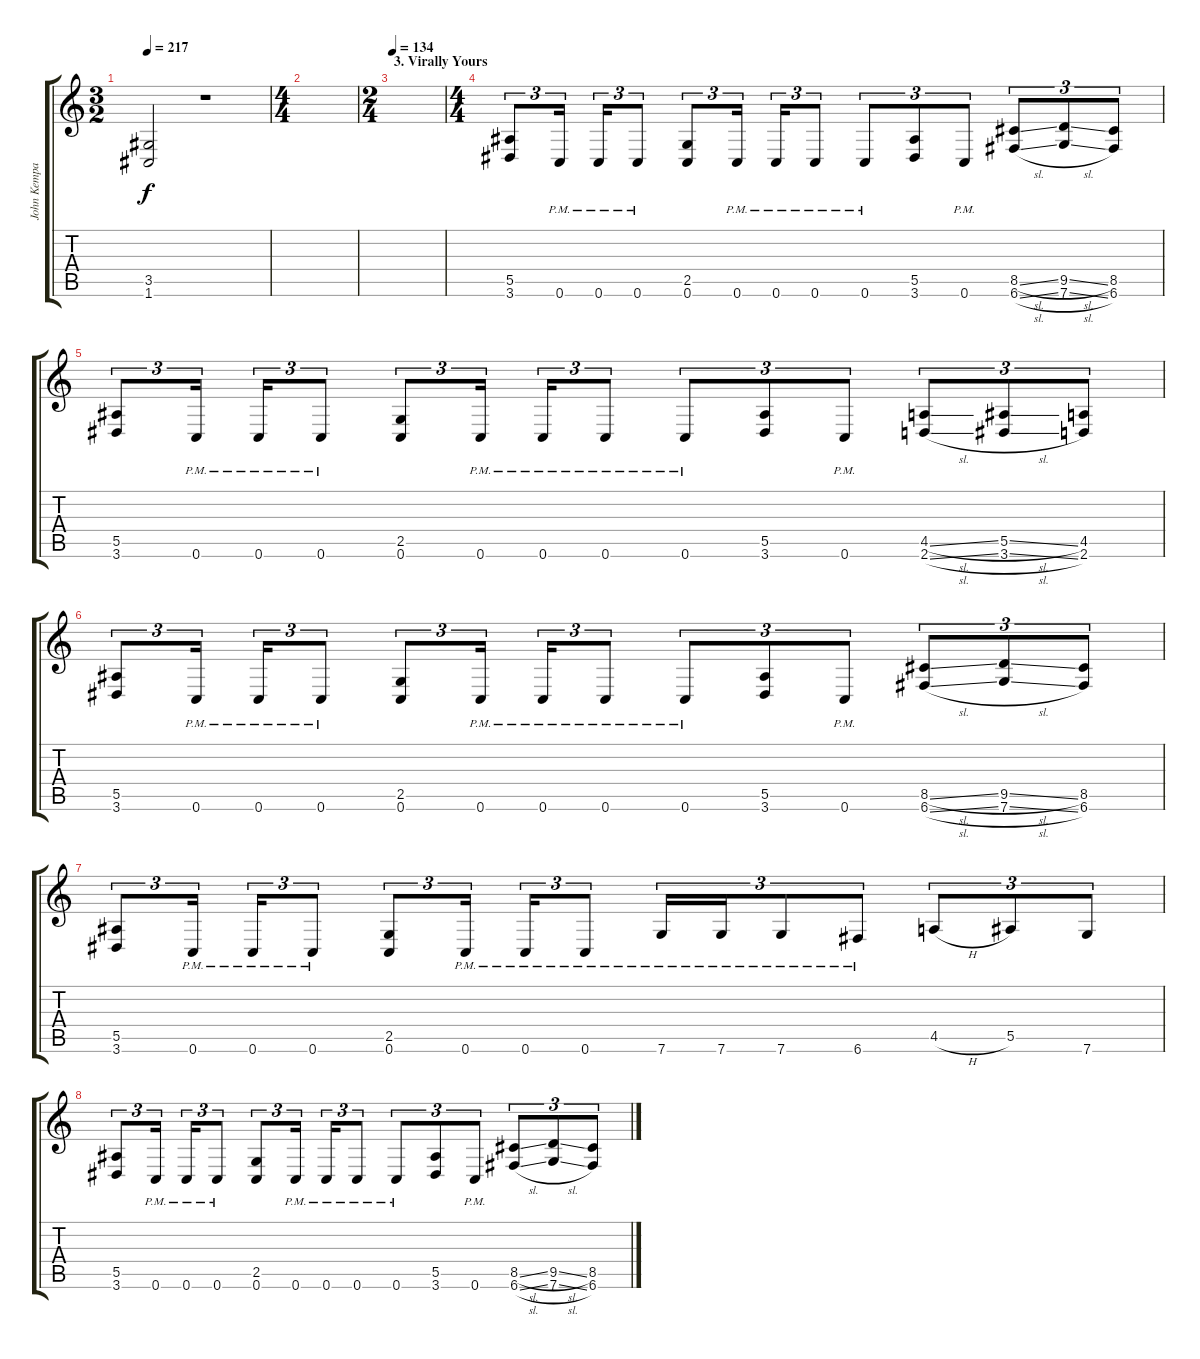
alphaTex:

\track ("John Kempainen (Rhythm Guitar)" "John Kempa") {instrument distortionguitar}
\staff {score tabs}
\tuning (C4 G3 Eb3 Bb2 F2 C2) {hide}
\ts (3 2)
\tempo 217
\clef g2
\ks c
(3.5 1.6).2{dy f} r.1 |
\ts (4 4)
|
\ts (2 4)
\section ("" "3. Virally Yours")
\tempo 134
|
\ts (4 4)
(5.5 3.6).8{tu (3 2)} 0.6{pm}.16{tu (3 2)} 0.6{pm}.16{tu (3 2)} 0.6{pm}.8{tu (3 2)} (2.5 0.6).8{tu (3 2)} 0.6{pm}.16{tu (3 2)} 0.6{pm}.16{tu (3 2)} 0.6{pm}.8{tu (3 2)} 0.6{pm}.8{tu (3 2)} (5.5 3.6).8{tu (3 2)} 0.6{pm}.8{tu (3 2)} (8.5{sl} 6.6{sl}).8{tu (3 2)} (9.5{sl} 7.6{sl}).8{tu (3 2)} (8.5 6.6).8{tu (3 2)} |
(5.5 3.6).8{tu (3 2)} 0.6{pm}.16{tu (3 2)} 0.6{pm}.16{tu (3 2)} 0.6{pm}.8{tu (3 2)} (2.5 0.6).8{tu (3 2)} 0.6{pm}.16{tu (3 2)} 0.6{pm}.16{tu (3 2)} 0.6{pm}.8{tu (3 2)} 0.6{pm}.8{tu (3 2)} (5.5 3.6).8{tu (3 2)} 0.6{pm}.8{tu (3 2)} (4.5{sl} 2.6{sl}).8{tu (3 2)} (5.5{sl} 3.6{sl}).8{tu (3 2)} (4.5 2.6).8{tu (3 2)} |
(5.5 3.6).8{tu (3 2)} 0.6{pm}.16{tu (3 2)} 0.6{pm}.16{tu (3 2)} 0.6{pm}.8{tu (3 2)} (2.5 0.6).8{tu (3 2)} 0.6{pm}.16{tu (3 2)} 0.6{pm}.16{tu (3 2)} 0.6{pm}.8{tu (3 2)} 0.6{pm}.8{tu (3 2)} (5.5 3.6).8{tu (3 2)} 0.6{pm}.8{tu (3 2)} (8.5{sl} 6.6{sl}).8{tu (3 2)} (9.5{sl} 7.6{sl}).8{tu (3 2)} (8.5 6.6).8{tu (3 2)} |
(5.5 3.6).8{tu (3 2)} 0.6{pm}.16{tu (3 2)} 0.6{pm}.16{tu (3 2)} 0.6{pm}.8{tu (3 2)} (2.5 0.6).8{tu (3 2)} 0.6{pm}.16{tu (3 2)} 0.6{pm}.16{tu (3 2)} 0.6{pm}.8{tu (3 2)} 7.6{pm}.16{tu (3 2)} 7.6{pm}.16{tu (3 2)} 7.6{pm}.8{tu (3 2)} 6.6{pm}.8{tu (3 2)} 4.5{h}.8{tu (3 2)} 5.5.8{tu (3 2)} 7.6.8{tu (3 2)} |
(5.5 3.6).8{tu (3 2)} 0.6{pm}.16{tu (3 2)} 0.6{pm}.16{tu (3 2)} 0.6{pm}.8{tu (3 2)} (2.5 0.6).8{tu (3 2)} 0.6{pm}.16{tu (3 2)} 0.6{pm}.16{tu (3 2)} 0.6{pm}.8{tu (3 2)} 0.6{pm}.8{tu (3 2)} (5.5 3.6).8{tu (3 2)} 0.6{pm}.8{tu (3 2)} (8.5{sl} 6.6{sl}).8{tu (3 2)} (9.5{sl} 7.6{sl}).8{tu (3 2)} (8.5 6.6).8{tu (3 2)}
